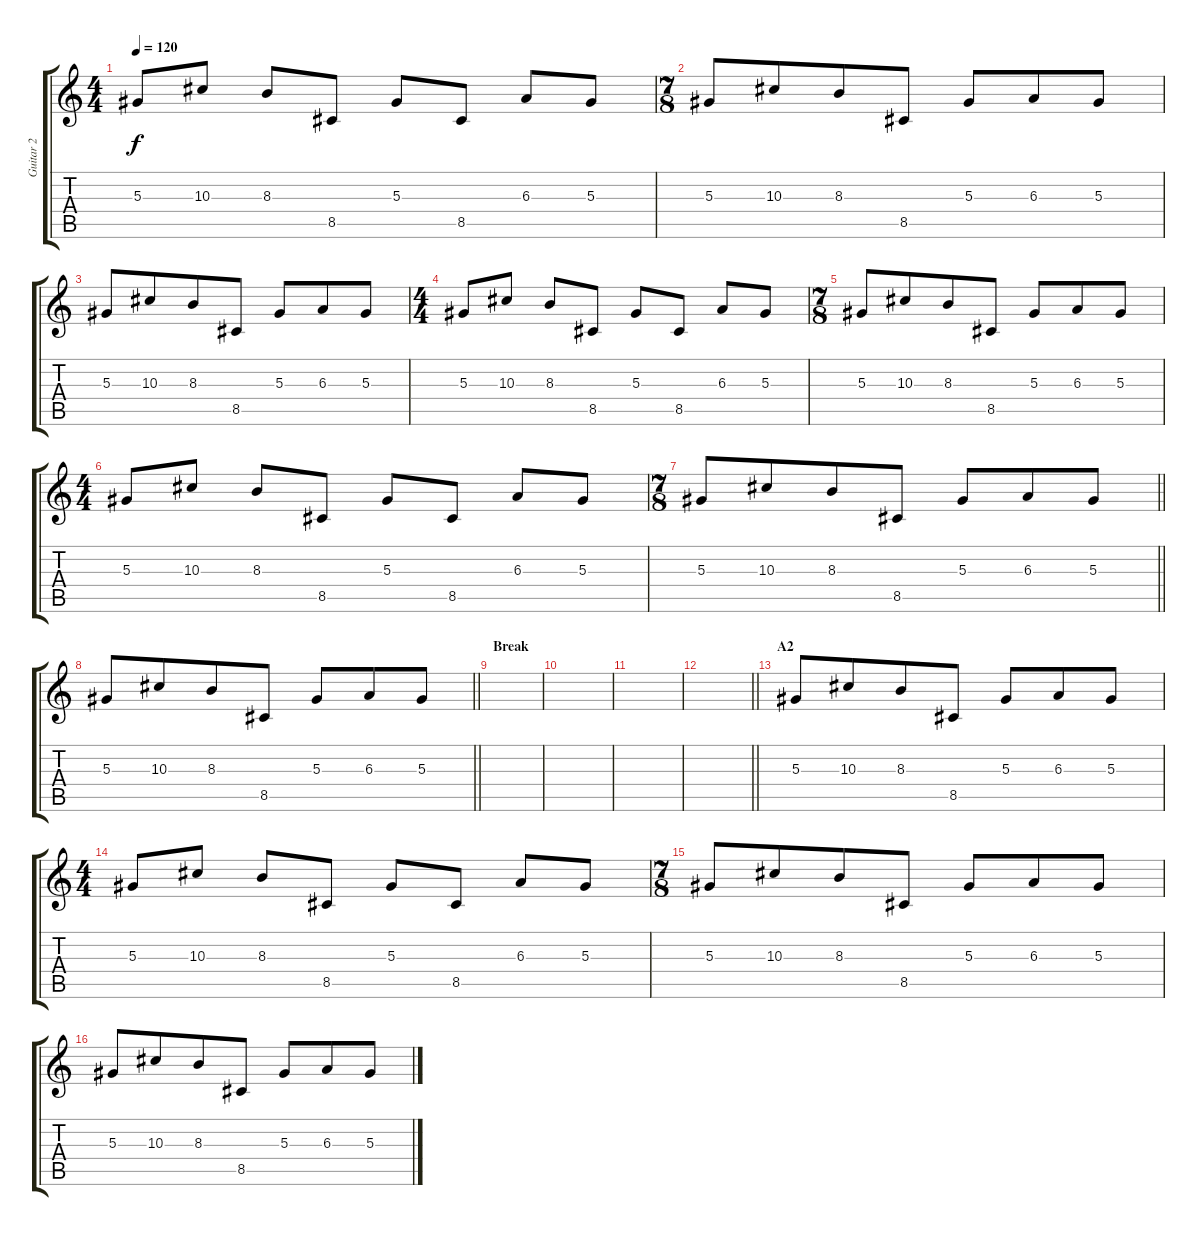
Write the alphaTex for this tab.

\track ("Guitar 2" "Guitar 2") {instrument overdrivenguitar}
\staff {score tabs}
\tuning (C4 G3 Eb3 Bb2 F2 C2) {hide}
\ts (4 4)
\tempo 120
\clef g2
\ks c
5.3.8{dy f} 10.3.8 8.3.8 8.5.8 5.3.8 8.5.8 6.3.8 5.3.8 |
\ts (7 8)
5.3.8 10.3.8 8.3.8 8.5.8 5.3.8 6.3.8 5.3.8 |
5.3.8 10.3.8 8.3.8 8.5.8 5.3.8 6.3.8 5.3.8 |
\ts (4 4)
5.3.8 10.3.8 8.3.8 8.5.8 5.3.8 8.5.8 6.3.8 5.3.8 |
\ts (7 8)
5.3.8 10.3.8 8.3.8 8.5.8 5.3.8 6.3.8 5.3.8 |
\ts (4 4)
5.3.8 10.3.8 8.3.8 8.5.8 5.3.8 8.5.8 6.3.8 5.3.8 |
\ts (7 8)
\barLineRight lightlight
5.3.8 10.3.8 8.3.8 8.5.8 5.3.8 6.3.8 5.3.8 |
\barLineRight lightlight
5.3.8 10.3.8 8.3.8 8.5.8 5.3.8 6.3.8 5.3.8 |
\section ("" "Break")
|
|
|
\barLineRight lightlight
|
\section ("" "A2")
5.3.8 10.3.8 8.3.8 8.5.8 5.3.8 6.3.8 5.3.8 |
\ts (4 4)
5.3.8 10.3.8 8.3.8 8.5.8 5.3.8 8.5.8 6.3.8 5.3.8 |
\ts (7 8)
5.3.8 10.3.8 8.3.8 8.5.8 5.3.8 6.3.8 5.3.8 |
5.3.8 10.3.8 8.3.8 8.5.8 5.3.8 6.3.8 5.3.8
